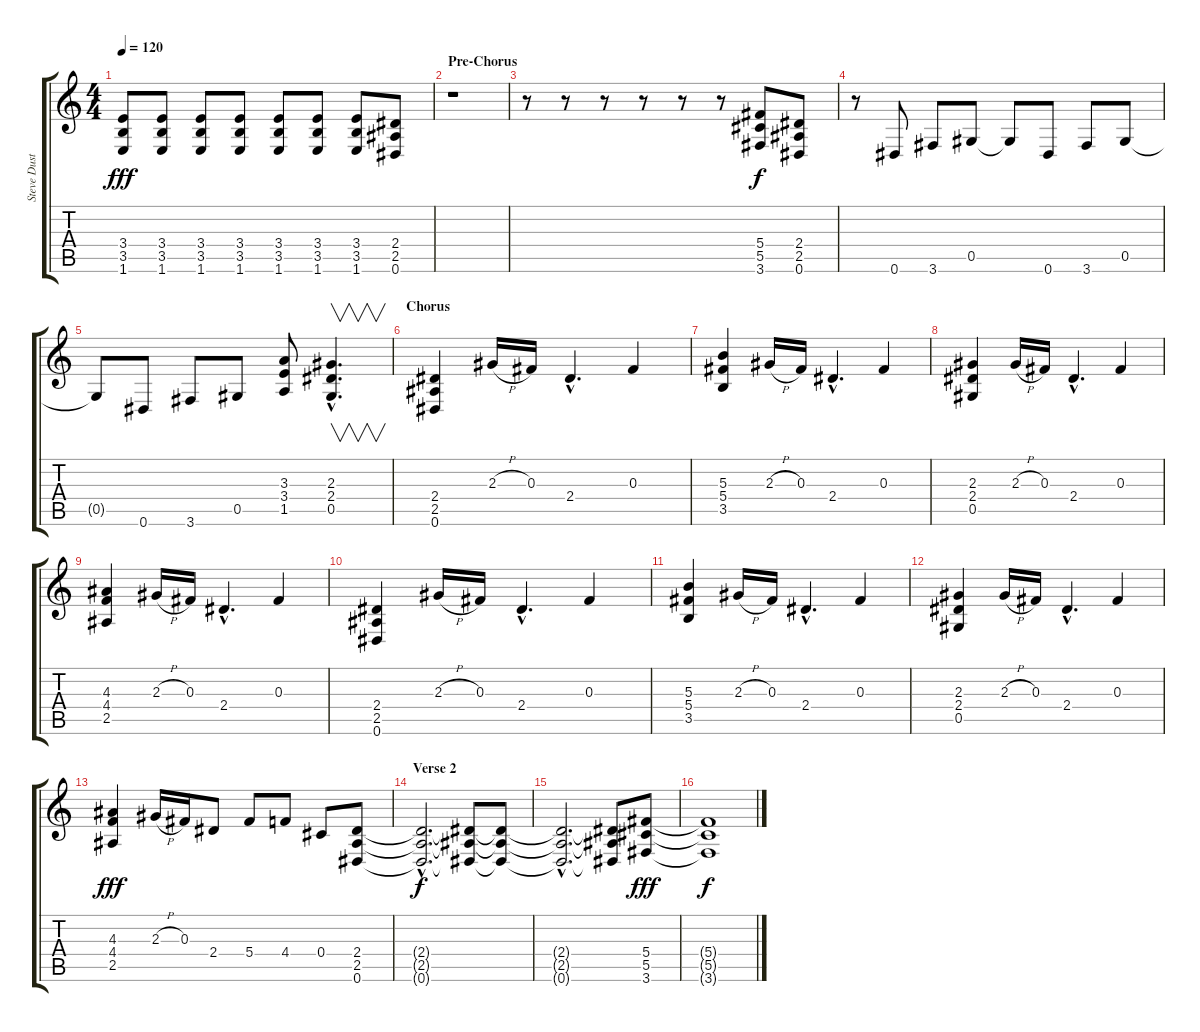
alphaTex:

\track ("Steve Dustaine" "Steve Dust") {instrument distortionguitar}
\staff {score tabs}
\tuning (Eb4 Bb3 Gb3 Db3 Ab2 Eb2) {hide}
\ts (4 4)
\tempo 120
\clef g2
\ks c
(3.4 3.5 1.6).8{dy fff} (3.4 3.5 1.6).8 (3.4 3.5 1.6).8 (3.4 3.5 1.6).8 (3.4 3.5 1.6).8 (3.4 3.5 1.6).8 (3.4 3.5 1.6).8 (2.4 2.5 0.6).8 |
\section ("" "Pre-Chorus")
r.1 |
r.8 r.8 r.8 r.8 r.8 r.8 (5.4 5.5 3.6).8{dy f} (2.4 2.5 0.6).8 |
r.8 0.6.8 3.6.8 0.5.8 0.5{t}.8 0.6.8 3.6.8 0.5.8 |
0.5{t}.8 0.6.8 3.6.8 0.5.8 (3.3 3.4 1.5).8 (2.3{hac} 2.4{hac} 0.5{hac}).4{v d} |
\section ("" "Chorus")
(2.4 2.5 0.6).4 2.3{h}.16 0.3.16 2.4{hac}.4{d} 0.3.4 |
(5.3 5.4 3.5).4 2.3{h}.16 0.3.16 2.4{hac}.4{d} 0.3.4 |
(2.3 2.4 0.5).4 2.3{h}.16 0.3.16 2.4{hac}.4{d} 0.3.4 |
(4.3 4.4 2.5).4 2.3{h}.16 0.3.16 2.4{hac}.4{d} 0.3.4 |
(2.4 2.5 0.6).4 2.3{h}.16 0.3.16 2.4{hac}.4{d} 0.3.4 |
(5.3 5.4 3.5).4 2.3{h}.16 0.3.16 2.4{hac}.4{d} 0.3.4 |
(2.3 2.4 0.5).4 2.3{h}.16 0.3.16 2.4{hac}.4{d} 0.3.4 |
(4.3 4.4 2.5).4{dy fff} 2.3{h}.16 0.3.16 2.4.8 5.4.8 4.4.8 0.4.8 (2.4 2.5 0.6).8 |
\section ("" "Verse 2")
(2.4{hac t} 2.5{hac t} 0.6{hac t}).2{d dy f} (2.4{t} 2.5{t} 0.6{t}).8 (2.4{t} 2.5{t} 0.6{t}).8 |
(2.4{hac t} 2.5{hac t} 0.6{hac t}).2{d} (2.4{t} 2.5{t} 0.6{t}).8 (5.4 5.5 3.6).8{dy fff} |
(5.4{t} 5.5{t} 3.6{t}).1{dy f}
